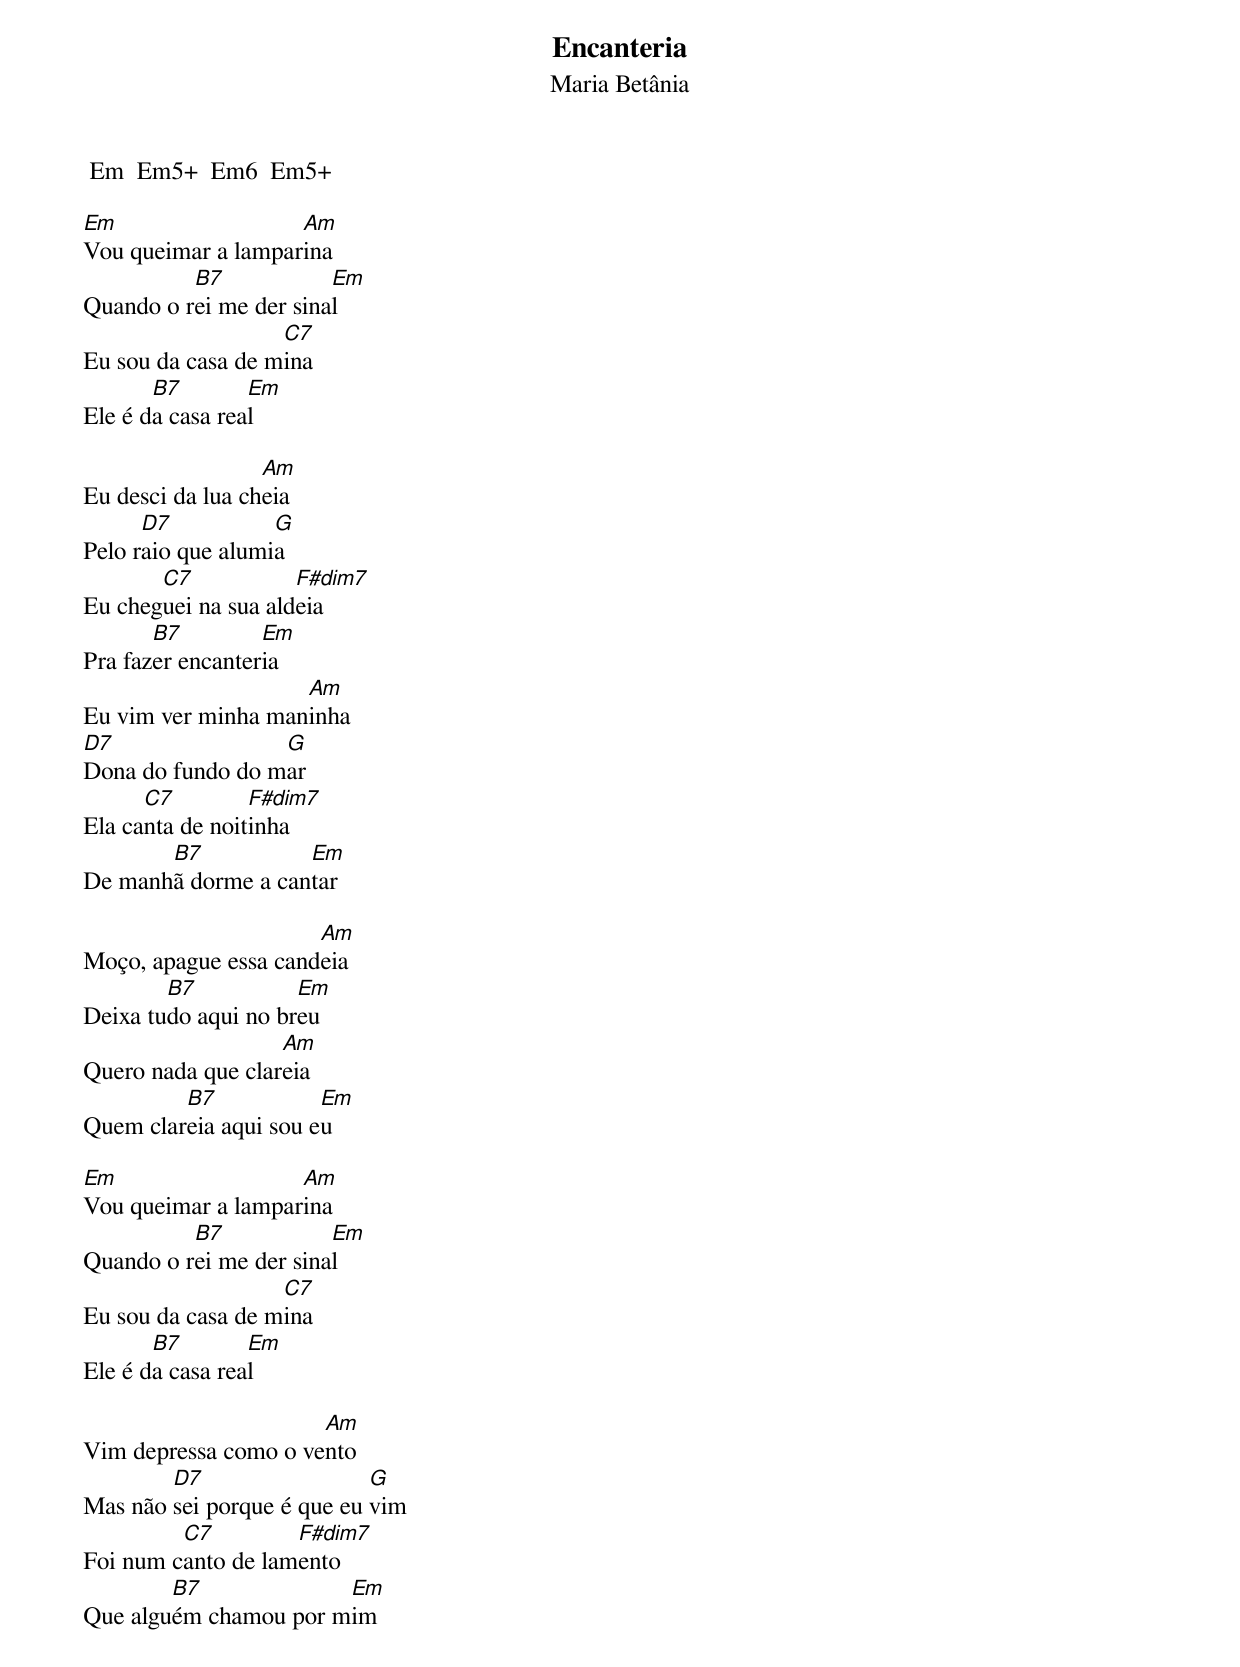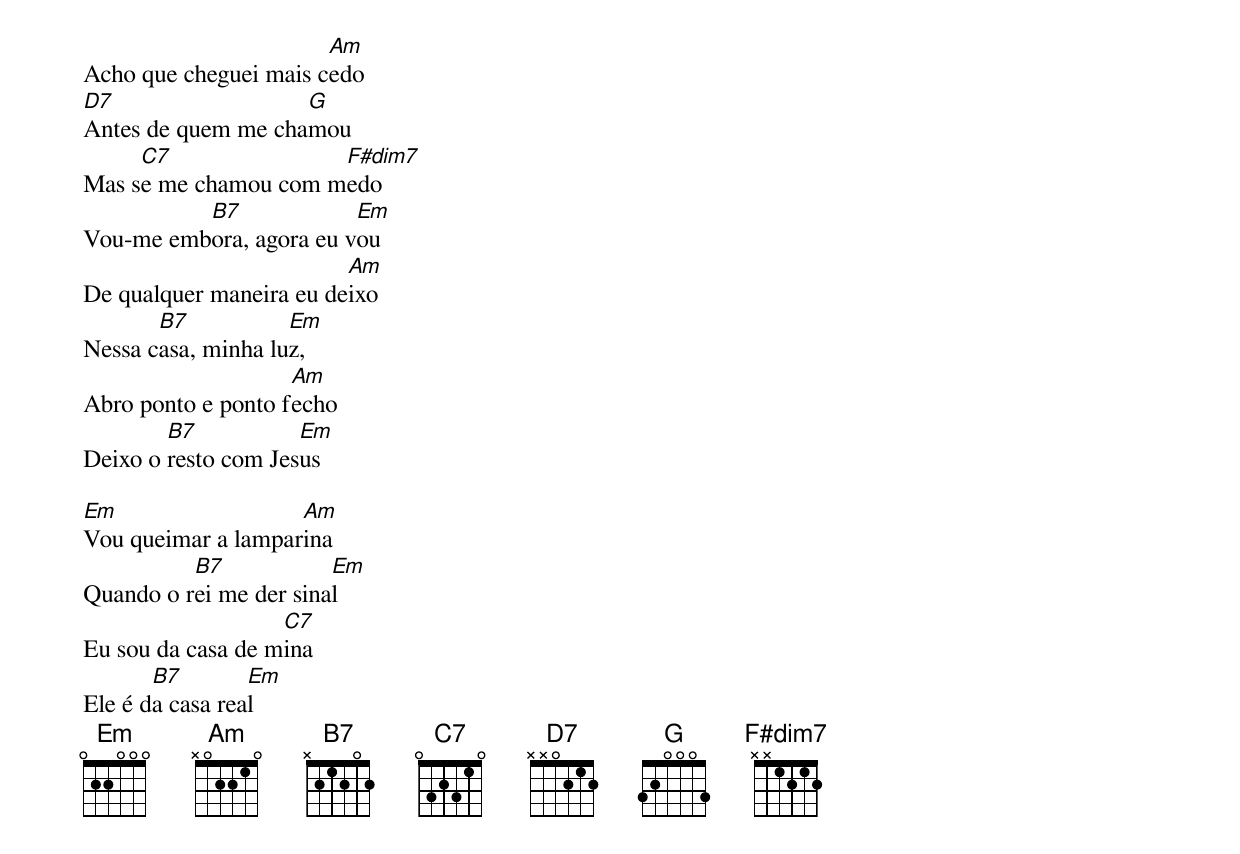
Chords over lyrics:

Encanteria
Maria Betânia

 Em  Em5+  Em6  Em5+

Em                  Am
Vou queimar a lamparina
          B7            Em
Quando o rei me der sinal
                   C7
Eu sou da casa de mina
       B7        Em
Ele é da casa real

                  Am
Eu desci da lua cheia
      D7           G
Pelo raio que alumia
       C7            F#m7(b5)
Eu cheguei na sua aldeia
       B7         Em
Pra fazer encanteria
                    Am
Eu vim ver minha maninha
D7                G
Dona do fundo do mar
      C7         F#m7(b5)
Ela canta de noitinha
       B7           Em
De manhã dorme a cantar

                      Am
Moço, apague essa candeia
        B7           Em
Deixa tudo aqui no breu
                   Am
Quero nada que clareia
         B7            Em
Quem clareia aqui sou eu

Em                  Am
Vou queimar a lamparina
          B7            Em
Quando o rei me der sinal
                   C7
Eu sou da casa de mina
       B7        Em
Ele é da casa real

                      Am
Vim depressa como o vento
        D7                  G
Mas não sei porque é que eu vim
         C7         F#m7(b5)
Foi num canto de lamento
        B7             Em
Que alguém chamou por mim
                       Am
Acho que cheguei mais cedo
D7                  G
Antes de quem me chamou
     C7               F#m7(b5)
Mas se me chamou com medo
          B7             Em
Vou-me embora, agora eu vou
                         Am
De qualquer maneira eu deixo
       B7           Em
Nessa casa, minha luz,
                    Am
Abro ponto e ponto fecho
        B7           Em
Deixo o resto com Jesus

Em                  Am
Vou queimar a lamparina
          B7            Em
Quando o rei me der sinal
                   C7
Eu sou da casa de mina
       B7        Em
Ele é da casa real
